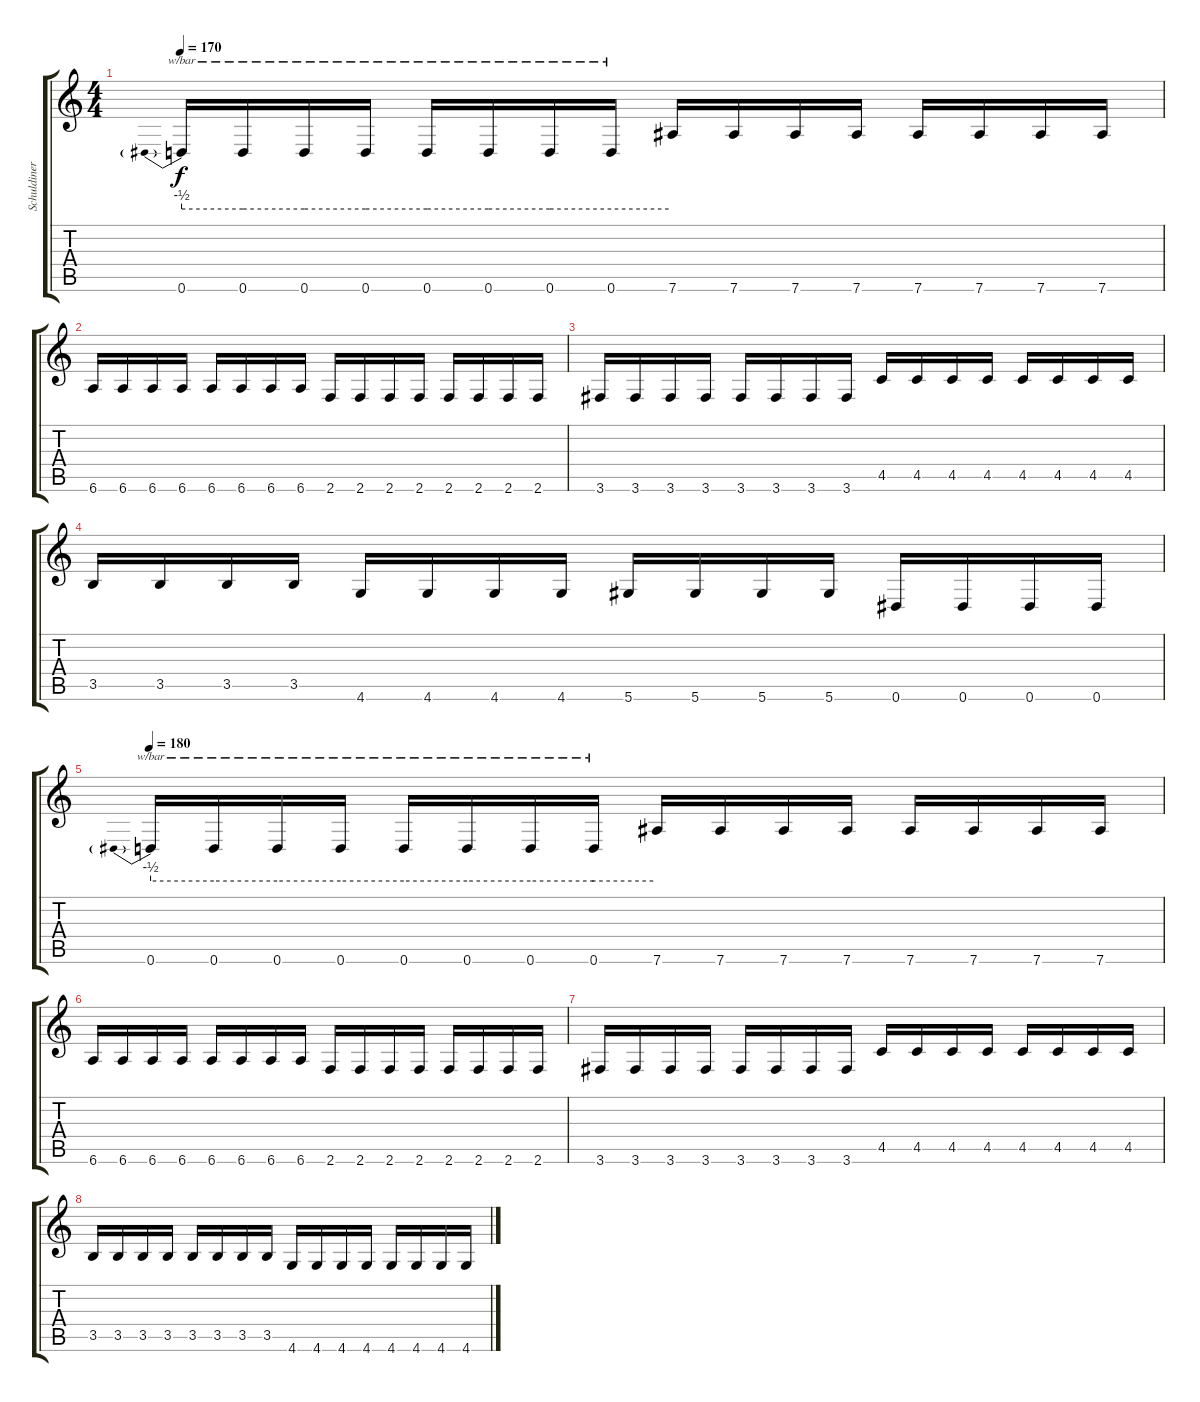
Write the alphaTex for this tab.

\track ("Schuldiner" "Schuldiner") {instrument distortionguitar}
\staff {score tabs}
\tuning (Eb4 Bb3 Gb3 Db3 Ab2 Eb2) {hide}
\ts (4 4)
\tempo 170
\clef g2
\ks c
0.6.16{tbe (predive default 0 -2 60 -2) dy f} 0.6.16{tbe (hold default 0 -2 60 -2)} 0.6.16{tbe (hold default 0 -2 60 -2)} 0.6.16{tbe (hold default 0 -2 60 -2)} 0.6.16{tbe (hold default 0 -2 60 -2)} 0.6.16{tbe (hold default 0 -2 60 -2)} 0.6.16{tbe (hold default 0 -2 60 -2)} 0.6.16{tbe (hold default 0 -2 60 -2)} 7.6.16 7.6.16 7.6.16 7.6.16 7.6.16 7.6.16 7.6.16 7.6.16 |
6.6.16 6.6.16 6.6.16 6.6.16 6.6.16 6.6.16 6.6.16 6.6.16 2.6.16 2.6.16 2.6.16 2.6.16 2.6.16 2.6.16 2.6.16 2.6.16 |
3.6.16 3.6.16 3.6.16 3.6.16 3.6.16 3.6.16 3.6.16 3.6.16 4.5.16 4.5.16 4.5.16 4.5.16 4.5.16 4.5.16 4.5.16 4.5.16 |
3.5.16 3.5.16 3.5.16 3.5.16 4.6.16 4.6.16 4.6.16 4.6.16 5.6.16 5.6.16 5.6.16 5.6.16 0.6.16 0.6.16 0.6.16 0.6.16 |
\tempo 180
0.6.16{tbe (predive default 0 -2 60 -2)} 0.6.16{tbe (hold default 0 -2 60 -2)} 0.6.16{tbe (hold default 0 -2 60 -2)} 0.6.16{tbe (hold default 0 -2 60 -2)} 0.6.16{tbe (hold default 0 -2 60 -2)} 0.6.16{tbe (hold default 0 -2 60 -2)} 0.6.16{tbe (hold default 0 -2 60 -2)} 0.6.16{tbe (hold default 0 -2 60 -2)} 7.6.16 7.6.16 7.6.16 7.6.16 7.6.16 7.6.16 7.6.16 7.6.16 |
6.6.16 6.6.16 6.6.16 6.6.16 6.6.16 6.6.16 6.6.16 6.6.16 2.6.16 2.6.16 2.6.16 2.6.16 2.6.16 2.6.16 2.6.16 2.6.16 |
3.6.16 3.6.16 3.6.16 3.6.16 3.6.16 3.6.16 3.6.16 3.6.16 4.5.16 4.5.16 4.5.16 4.5.16 4.5.16 4.5.16 4.5.16 4.5.16 |
3.5.16 3.5.16 3.5.16 3.5.16 3.5.16 3.5.16 3.5.16 3.5.16 4.6.16 4.6.16 4.6.16 4.6.16 4.6.16 4.6.16 4.6.16 4.6.16
